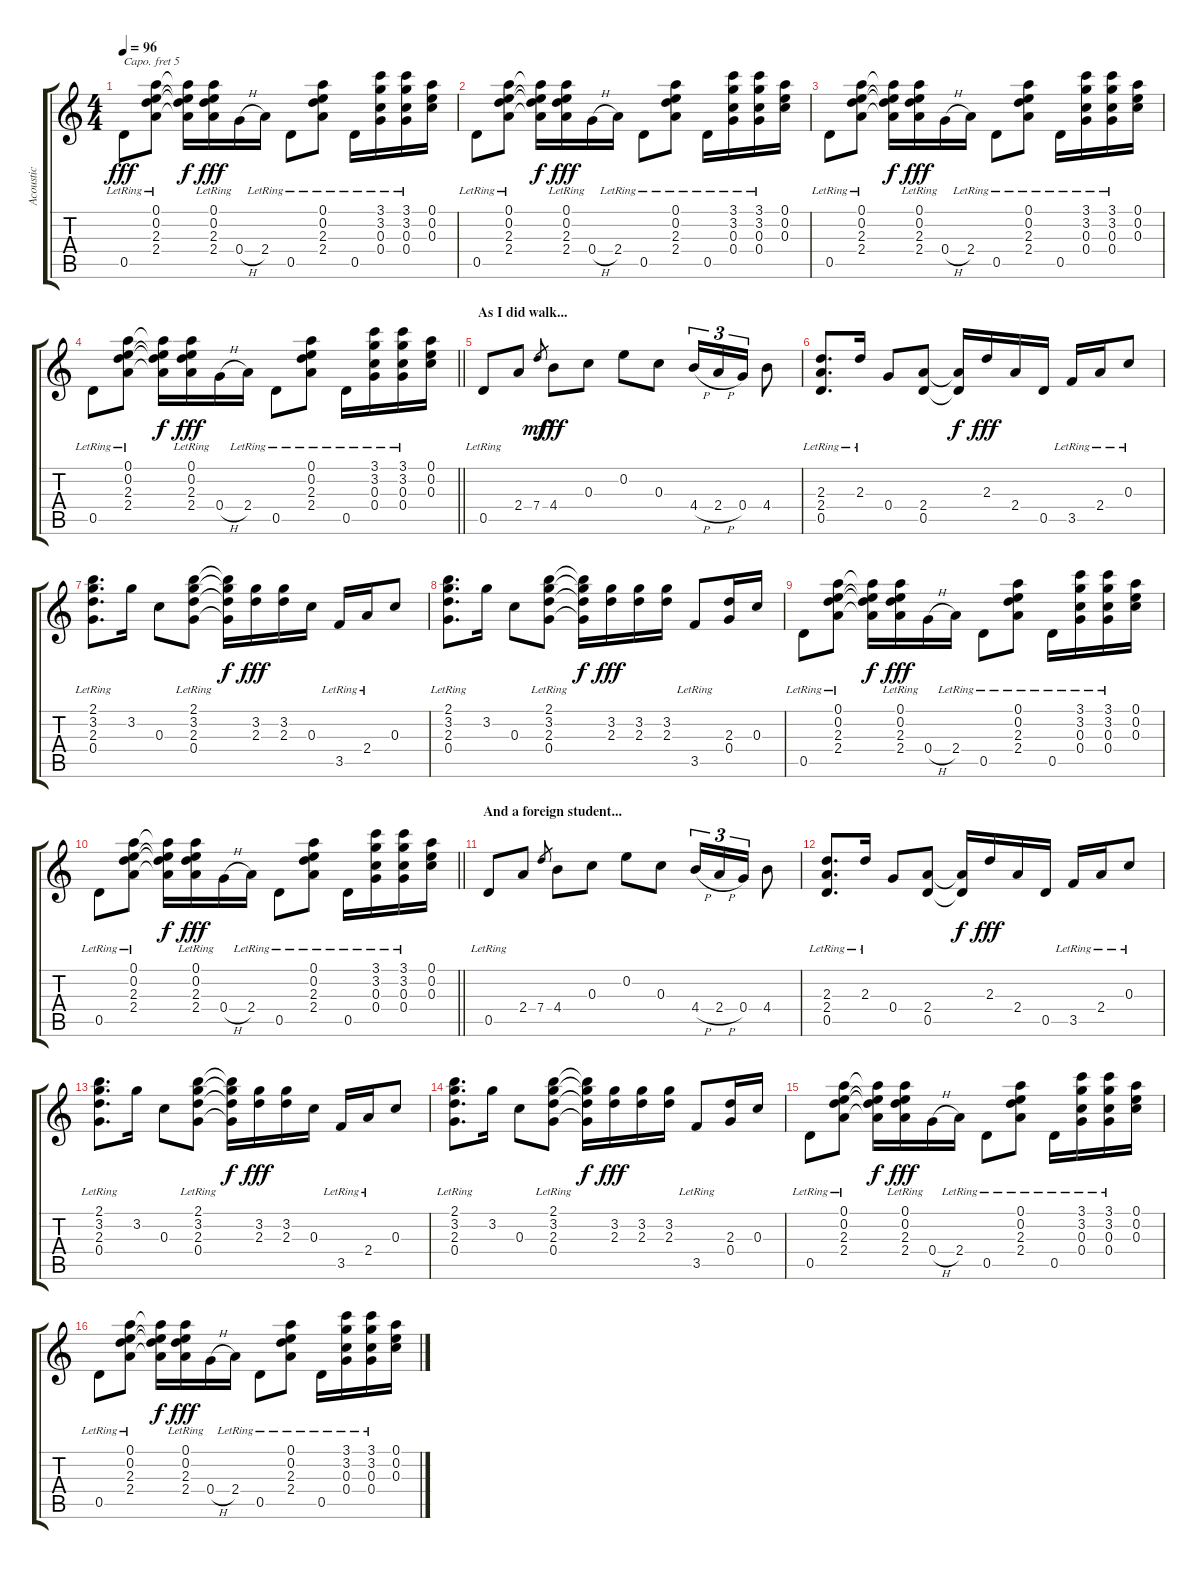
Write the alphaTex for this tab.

\track ("Acoustic" "Acoustic") {instrument acousticguitarsteel}
\staff {score tabs}
\capo 5
\tuning (E4 B3 G3 D3 A2 E2) {hide}
\ts (4 4)
\tempo 96
\clef g2
\ks c
0.5{lr}.8{dy fff instrument acousticguitarsteel} (0.1{lr} 0.2{lr} 2.3{lr} 2.4{lr}).8 (0.1{t} 0.2{t} 2.3{t} 2.4{t}).16{dy f} (0.1{lr} 0.2{lr} 2.3{lr} 2.4{lr}).16{dy fff} 0.4{h}.16 2.4{lr}.16 0.5{lr}.8 (0.1{lr} 0.2{lr} 2.3{lr} 2.4{lr}).8 0.5{lr}.16 (3.1{lr} 3.2{lr} 0.3{lr} 0.4{lr}).16 (3.1{lr} 3.2{lr} 0.3{lr} 0.4{lr}).16 (0.1 0.2 0.3).16 |
0.5{lr}.8 (0.1{lr} 0.2{lr} 2.3{lr} 2.4{lr}).8 (0.1{t} 0.2{t} 2.3{t} 2.4{t}).16{dy f} (0.1{lr} 0.2{lr} 2.3{lr} 2.4{lr}).16{dy fff} 0.4{h}.16 2.4{lr}.16 0.5{lr}.8 (0.1{lr} 0.2{lr} 2.3{lr} 2.4{lr}).8 0.5{lr}.16 (3.1{lr} 3.2{lr} 0.3{lr} 0.4{lr}).16 (3.1{lr} 3.2{lr} 0.3{lr} 0.4{lr}).16 (0.1 0.2 0.3).16 |
0.5{lr}.8 (0.1{lr} 0.2{lr} 2.3{lr} 2.4{lr}).8 (0.1{t} 0.2{t} 2.3{t} 2.4{t}).16{dy f} (0.1{lr} 0.2{lr} 2.3{lr} 2.4{lr}).16{dy fff} 0.4{h}.16 2.4{lr}.16 0.5{lr}.8 (0.1{lr} 0.2{lr} 2.3{lr} 2.4{lr}).8 0.5{lr}.16 (3.1{lr} 3.2{lr} 0.3{lr} 0.4{lr}).16 (3.1{lr} 3.2{lr} 0.3{lr} 0.4{lr}).16 (0.1 0.2 0.3).16 |
\barLineRight lightlight
0.5{lr}.8 (0.1{lr} 0.2{lr} 2.3{lr} 2.4{lr}).8 (0.1{t} 0.2{t} 2.3{t} 2.4{t}).16{dy f} (0.1{lr} 0.2{lr} 2.3{lr} 2.4{lr}).16{dy fff} 0.4{h}.16 2.4{lr}.16 0.5{lr}.8 (0.1{lr} 0.2{lr} 2.3{lr} 2.4{lr}).8 0.5{lr}.16 (3.1{lr} 3.2{lr} 0.3{lr} 0.4{lr}).16 (3.1{lr} 3.2{lr} 0.3{lr} 0.4{lr}).16 (0.1 0.2 0.3).16 |
\section ("" "As I did walk...")
0.5{lr}.8 2.4.8 7.4.8{gr dy mf} 4.4.8{dy fff} 0.3.8 0.2.8 0.3.8 4.4{h}.16{tu (3 2)} 2.4{h}.16{tu (3 2)} 0.4.16{tu (3 2)} 4.4.8 |
(2.3 2.4{lr} 0.5{lr}).8{d} 2.3{lr}.16 0.4.8 (2.4 0.5).8 (2.4{t} 0.5{t}).16{dy f} 2.3.16{dy fff} 2.4.16 0.5.16 3.5{lr}.16 2.4{lr}.16 0.3{lr}.8 |
(2.1{lr} 3.2 2.3 0.4{lr}).8{d} 3.2.16 0.3.8 (2.1{lr} 3.2 2.3 0.4{lr}).8 (2.1{t} 3.2{t} 2.3{t} 0.4{t}).16{dy f} (3.2 2.3).16{dy fff} (3.2 2.3).16 0.3.16 3.5{lr}.16 2.4{lr}.16 0.3.8 |
(2.1{lr} 3.2 2.3 0.4{lr}).8{d} 3.2.16 0.3.8 (2.1{lr} 3.2 2.3 0.4{lr}).8 (2.1{t} 3.2{t} 2.3{t} 0.4{t}).16{dy f} (3.2 2.3).16{dy fff} (3.2 2.3).16 (3.2 2.3).16 3.5{lr}.8 (2.3 0.4).16 0.3.16 |
0.5{lr}.8 (0.1{lr} 0.2{lr} 2.3{lr} 2.4{lr}).8 (0.1{t} 0.2{t} 2.3{t} 2.4{t}).16{dy f} (0.1{lr} 0.2{lr} 2.3{lr} 2.4{lr}).16{dy fff} 0.4{h}.16 2.4{lr}.16 0.5{lr}.8 (0.1{lr} 0.2{lr} 2.3{lr} 2.4{lr}).8 0.5{lr}.16 (3.1{lr} 3.2{lr} 0.3{lr} 0.4{lr}).16 (3.1{lr} 3.2{lr} 0.3{lr} 0.4{lr}).16 (0.1 0.2 0.3).16 |
\barLineRight lightlight
0.5{lr}.8 (0.1{lr} 0.2{lr} 2.3{lr} 2.4{lr}).8 (0.1{t} 0.2{t} 2.3{t} 2.4{t}).16{dy f} (0.1{lr} 0.2{lr} 2.3{lr} 2.4{lr}).16{dy fff} 0.4{h}.16 2.4{lr}.16 0.5{lr}.8 (0.1{lr} 0.2{lr} 2.3{lr} 2.4{lr}).8 0.5{lr}.16 (3.1{lr} 3.2{lr} 0.3{lr} 0.4{lr}).16 (3.1{lr} 3.2{lr} 0.3{lr} 0.4{lr}).16 (0.1 0.2 0.3).16 |
\section ("" "And a foreign student...")
0.5{lr}.8 2.4.8 7.4.8{gr} 4.4.8 0.3.8 0.2.8 0.3.8 4.4{h}.16{tu (3 2)} 2.4{h}.16{tu (3 2)} 0.4.16{tu (3 2)} 4.4.8 |
(2.3 2.4{lr} 0.5{lr}).8{d} 2.3{lr}.16 0.4.8 (2.4 0.5).8 (2.4{t} 0.5{t}).16{dy f} 2.3.16{dy fff} 2.4.16 0.5.16 3.5{lr}.16 2.4{lr}.16 0.3{lr}.8 |
(2.1{lr} 3.2 2.3 0.4{lr}).8{d} 3.2.16 0.3.8 (2.1{lr} 3.2 2.3 0.4{lr}).8 (2.1{t} 3.2{t} 2.3{t} 0.4{t}).16{dy f} (3.2 2.3).16{dy fff} (3.2 2.3).16 0.3.16 3.5{lr}.16 2.4{lr}.16 0.3.8 |
(2.1{lr} 3.2 2.3 0.4{lr}).8{d} 3.2.16 0.3.8 (2.1{lr} 3.2 2.3 0.4{lr}).8 (2.1{t} 3.2{t} 2.3{t} 0.4{t}).16{dy f} (3.2 2.3).16{dy fff} (3.2 2.3).16 (3.2 2.3).16 3.5{lr}.8 (2.3 0.4).16 0.3.16 |
0.5{lr}.8 (0.1{lr} 0.2{lr} 2.3{lr} 2.4{lr}).8 (0.1{t} 0.2{t} 2.3{t} 2.4{t}).16{dy f} (0.1{lr} 0.2{lr} 2.3{lr} 2.4{lr}).16{dy fff} 0.4{h}.16 2.4{lr}.16 0.5{lr}.8 (0.1{lr} 0.2{lr} 2.3{lr} 2.4{lr}).8 0.5{lr}.16 (3.1{lr} 3.2{lr} 0.3{lr} 0.4{lr}).16 (3.1{lr} 3.2{lr} 0.3{lr} 0.4{lr}).16 (0.1 0.2 0.3).16 |
0.5{lr}.8 (0.1{lr} 0.2{lr} 2.3{lr} 2.4{lr}).8 (0.1{t} 0.2{t} 2.3{t} 2.4{t}).16{dy f} (0.1{lr} 0.2{lr} 2.3{lr} 2.4{lr}).16{dy fff} 0.4{h}.16 2.4{lr}.16 0.5{lr}.8 (0.1{lr} 0.2{lr} 2.3{lr} 2.4{lr}).8 0.5{lr}.16 (3.1{lr} 3.2{lr} 0.3{lr} 0.4{lr}).16 (3.1{lr} 3.2{lr} 0.3{lr} 0.4{lr}).16 (0.1 0.2 0.3).16
